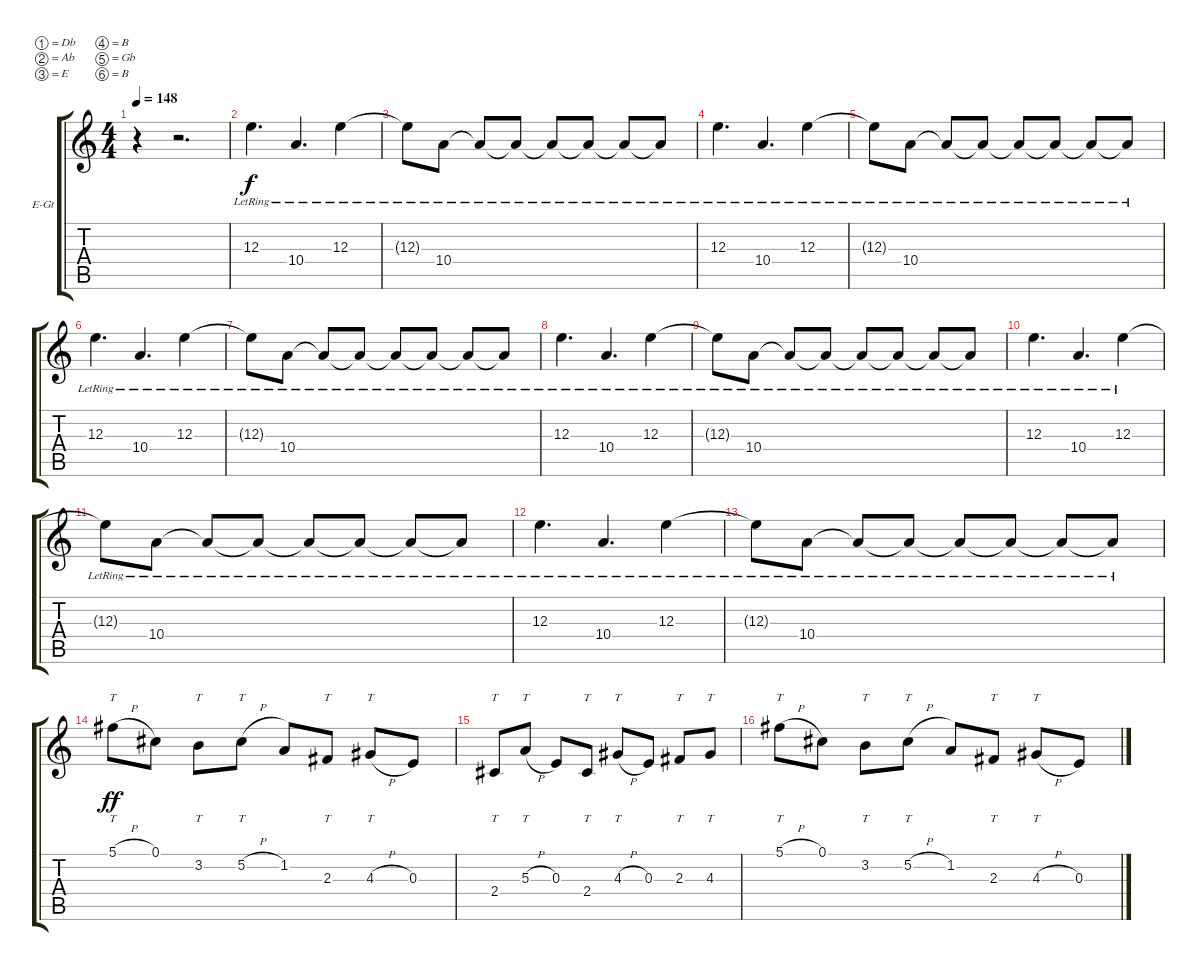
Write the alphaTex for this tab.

\bracketExtendMode groupsimilarinstruments
\firstSystemTrackNameOrientation horizontal
\otherSystemsTrackNameOrientation horizontal
\track ("Electric Guitar" "E-Gt") {instrument distortionguitar}
\staff {score tabs}
\tuning (Db4 Ab3 E3 B2 Gb2 B1)
\ts (4 4)
\tempo 148
\clef g2
\ks c
r.4{dy f} r.2{d} |
12.3{lr}.4{d} 10.4{lr}.4{d} 12.3{lr}.4 |
12.3{lr t}.8 10.4{lr}.8 10.4{lr t}.8 10.4{lr t}.8 10.4{lr t}.8 10.4{lr t}.8 10.4{lr t}.8 10.4{lr t}.8 |
12.3{lr}.4{d} 10.4{lr}.4{d} 12.3{lr}.4 |
12.3{lr t}.8 10.4{lr}.8 10.4{lr t}.8 10.4{lr t}.8 10.4{lr t}.8 10.4{lr t}.8 10.4{lr t}.8 10.4{lr t}.8 |
12.3{lr}.4{d} 10.4{lr}.4{d} 12.3{lr}.4 |
12.3{lr t}.8 10.4{lr}.8 10.4{lr t}.8 10.4{lr t}.8 10.4{lr t}.8 10.4{lr t}.8 10.4{lr t}.8 10.4{lr t}.8 |
12.3{lr}.4{d} 10.4{lr}.4{d} 12.3{lr}.4 |
12.3{lr t}.8 10.4{lr}.8 10.4{lr t}.8 10.4{lr t}.8 10.4{lr t}.8 10.4{lr t}.8 10.4{lr t}.8 10.4{lr t}.8 |
12.3{lr}.4{d} 10.4{lr}.4{d} 12.3{lr}.4 |
12.3{lr t}.8 10.4{lr}.8 10.4{lr t}.8 10.4{lr t}.8 10.4{lr t}.8 10.4{lr t}.8 10.4{lr t}.8 10.4{lr t}.8 |
12.3{lr}.4{d} 10.4{lr}.4{d} 12.3{lr}.4 |
12.3{lr t}.8 10.4{lr}.8 10.4{lr t}.8 10.4{lr t}.8 10.4{lr t}.8 10.4{lr t}.8 10.4{lr t}.8 10.4{lr t}.8 |
5.1{h}.8{tt dy ff} 0.1.8 3.2.8{tt} 5.2{h}.8{tt} 1.2.8 2.3.8{tt} 4.3{h}.8{tt} 0.3.8 |
2.4.8{tt} 5.3{h}.8{tt} 0.3.8 2.4.8{tt} 4.3{h}.8{tt} 0.3.8 2.3.8{tt} 4.3.8{tt} |
5.1{h}.8{tt} 0.1.8 3.2.8{tt} 5.2{h}.8{tt} 1.2.8 2.3.8{tt} 4.3{h}.8{tt} 0.3.8
